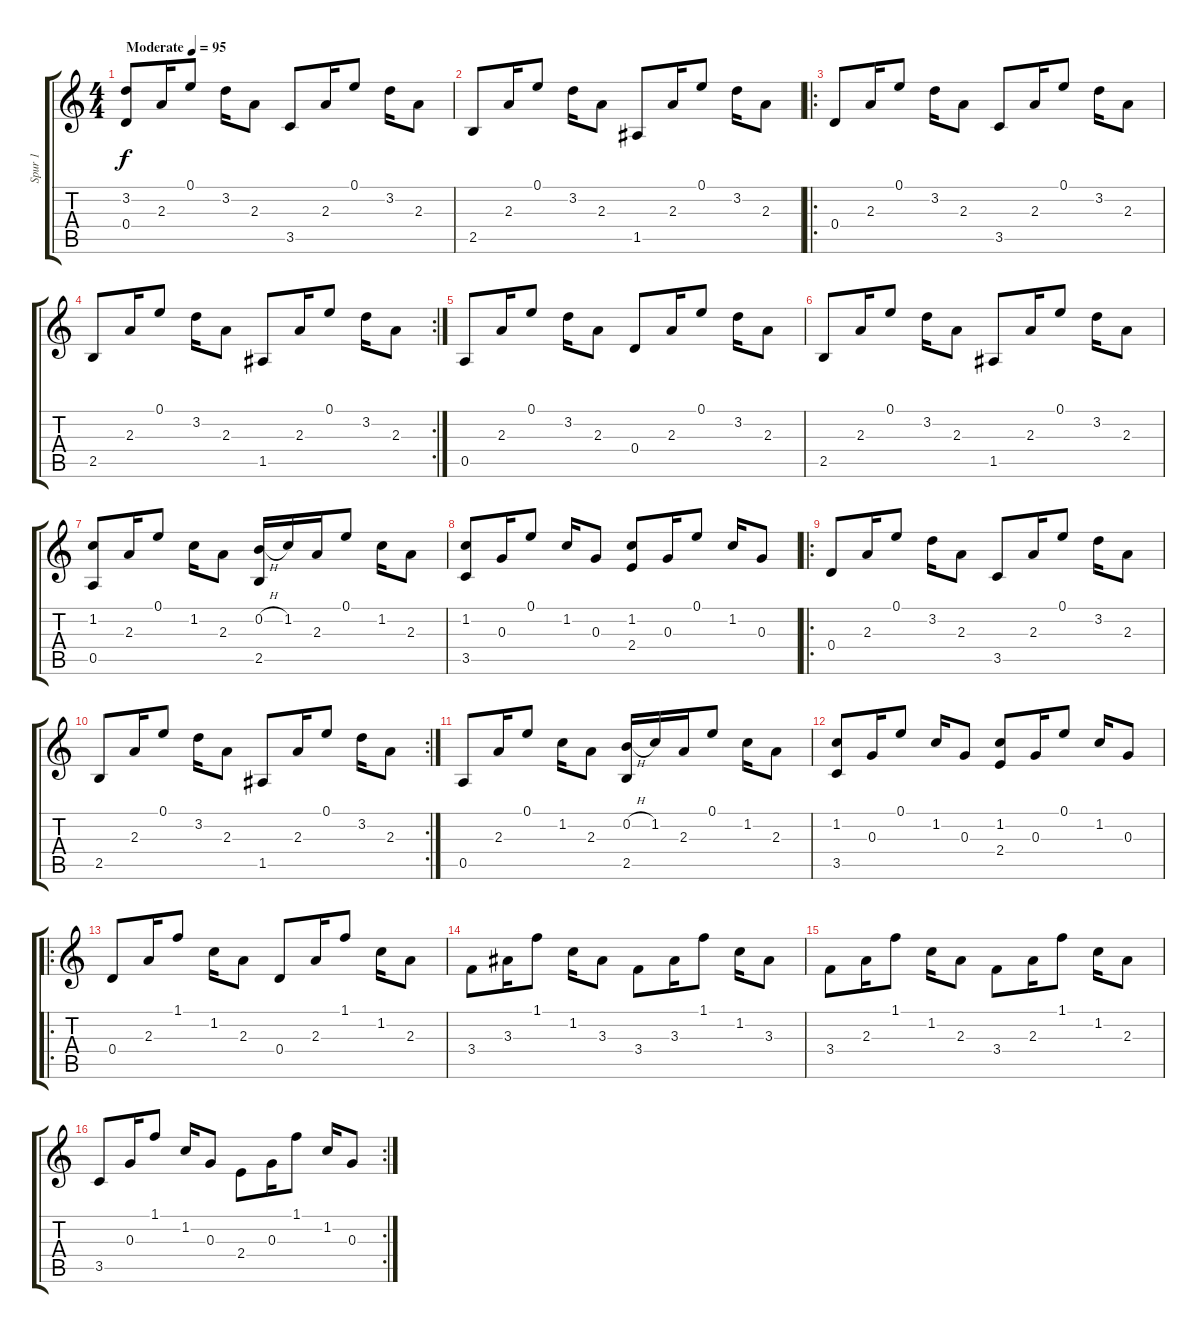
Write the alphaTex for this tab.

\track ("Spur 1" "Spur 1") {instrument acousticguitarsteel}
\staff {score tabs}
\tuning (E4 B3 G3 D3 A2 E2) {hide}
\ts (4 4)
\tempo (95 "Moderate")
\clef g2
\ks c
(3.2 0.4).8{dy f instrument acousticguitarsteel} 2.3.16 0.1.8 3.2.16 2.3.8 3.5.8 2.3.16 0.1.8 3.2.16 2.3.8 |
2.5.8 2.3.16 0.1.8 3.2.16 2.3.8 1.5.8 2.3.16 0.1.8 3.2.16 2.3.8 |
\ro
0.4.8 2.3.16 0.1.8 3.2.16 2.3.8 3.5.8 2.3.16 0.1.8 3.2.16 2.3.8 |
\rc 2
2.5.8 2.3.16 0.1.8 3.2.16 2.3.8 1.5.8 2.3.16 0.1.8 3.2.16 2.3.8 |
0.5.8{lyrics (0 "") lyrics (1 "") lyrics (2 "") lyrics (3 "") lyrics (4 "")} 2.3.16 0.1.8 3.2.16 2.3.8 0.4.8 2.3.16 0.1.8 3.2.16 2.3.8 |
2.5.8 2.3.16 0.1.8 3.2.16 2.3.8 1.5.8 2.3.16 0.1.8 3.2.16 2.3.8 |
(1.2 0.5).8 2.3.16 0.1.8 1.2.16 2.3.8 (0.2{h} 2.5).16 1.2.16 2.3.16 0.1.8 1.2.16 2.3.8 |
(1.2 3.5).8 0.3.16 0.1.8 1.2.16 0.3.8 (1.2 2.4).8 0.3.16 0.1.8 1.2.16 0.3.8 |
\ro
0.4.8 2.3.16 0.1.8 3.2.16 2.3.8 3.5.8 2.3.16 0.1.8 3.2.16 2.3.8 |
\rc 2
2.5.8 2.3.16 0.1.8 3.2.16 2.3.8 1.5.8 2.3.16 0.1.8 3.2.16 2.3.8 |
0.5.8 2.3.16 0.1.8 1.2.16 2.3.8 (0.2{h} 2.5).16 1.2.16 2.3.16 0.1.8 1.2.16 2.3.8 |
(1.2 3.5).8 0.3.16 0.1.8 1.2.16 0.3.8 (1.2 2.4).8 0.3.16 0.1.8 1.2.16 0.3.8 |
\ro
0.4.8 2.3.16 1.1.8 1.2.16 2.3.8 0.4.8 2.3.16 1.1.8 1.2.16 2.3.8 |
3.4.8 3.3.16 1.1.8 1.2.16 3.3.8 3.4.8 3.3.16 1.1.8 1.2.16 3.3.8 |
3.4.8 2.3.16 1.1.8 1.2.16 2.3.8 3.4.8 2.3.16 1.1.8 1.2.16 2.3.8 |
\rc 2
3.5.8 0.3.16 1.1.8 1.2.16 0.3.8 2.4.8 0.3.16 1.1.8 1.2.16 0.3.8
